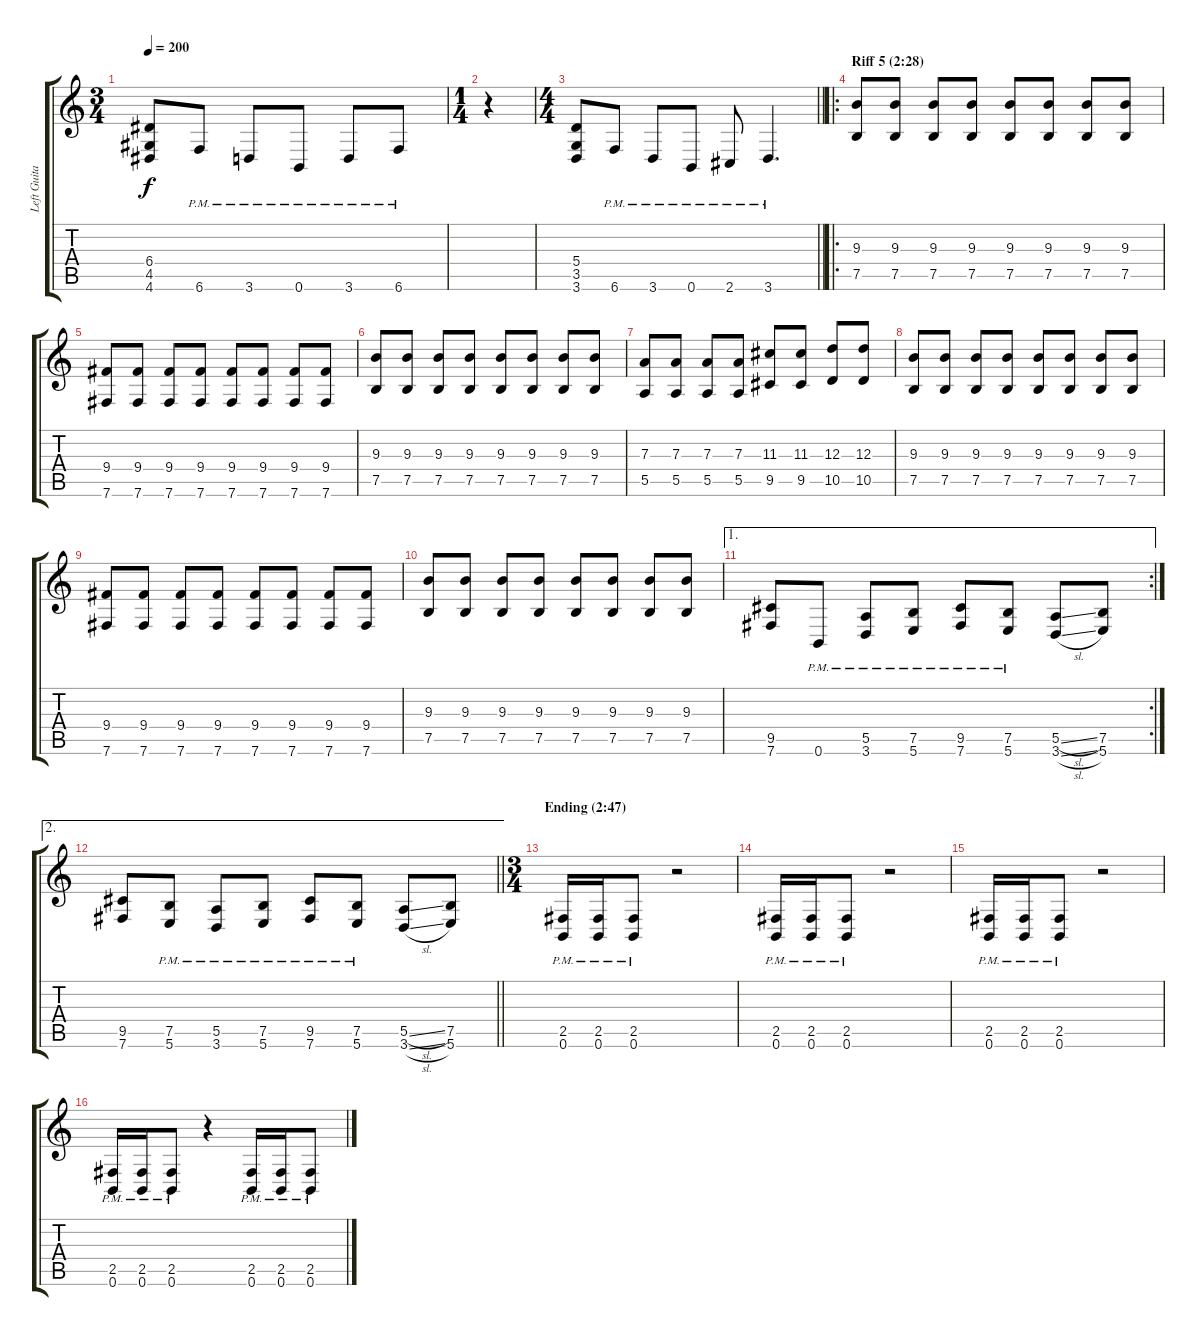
\track ("Left Guitar" "Left Guita") {instrument overdrivenguitar}
\staff {score tabs}
\tuning (B3 Gb3 D3 A2 E2 B1) {hide}
\ts (3 4)
\tempo 200
\clef g2
\ks c
(6.4 4.5 4.6).8{dy f} 6.6{pm}.8 3.6{pm}.8 0.6{pm}.8 3.6{pm}.8 6.6{pm}.8 |
\ts (1 4)
r.4 |
\ts (4 4)
\barLineRight lightlight
(5.4 3.5 3.6).8 6.6{pm}.8 3.6{pm}.8 0.6{pm}.8 2.6{pm}.8 3.6{pm}.4{d} |
\ro
\section ("" "Riff 5 (2:28)")
(9.3 7.5).8 (9.3 7.5).8 (9.3 7.5).8 (9.3 7.5).8 (9.3 7.5).8 (9.3 7.5).8 (9.3 7.5).8 (9.3 7.5).8 |
(9.4 7.6).8 (9.4 7.6).8 (9.4 7.6).8 (9.4 7.6).8 (9.4 7.6).8 (9.4 7.6).8 (9.4 7.6).8 (9.4 7.6).8 |
(9.3 7.5).8 (9.3 7.5).8 (9.3 7.5).8 (9.3 7.5).8 (9.3 7.5).8 (9.3 7.5).8 (9.3 7.5).8 (9.3 7.5).8 |
(7.3 5.5).8 (7.3 5.5).8 (7.3 5.5).8 (7.3 5.5).8 (11.3 9.5).8 (11.3 9.5).8 (12.3 10.5).8 (12.3 10.5).8 |
(9.3 7.5).8 (9.3 7.5).8 (9.3 7.5).8 (9.3 7.5).8 (9.3 7.5).8 (9.3 7.5).8 (9.3 7.5).8 (9.3 7.5).8 |
(9.4 7.6).8 (9.4 7.6).8 (9.4 7.6).8 (9.4 7.6).8 (9.4 7.6).8 (9.4 7.6).8 (9.4 7.6).8 (9.4 7.6).8 |
(9.3 7.5).8 (9.3 7.5).8 (9.3 7.5).8 (9.3 7.5).8 (9.3 7.5).8 (9.3 7.5).8 (9.3 7.5).8 (9.3 7.5).8 |
\ae 1
\rc 2
(9.5 7.6).8 0.6{pm}.8 (5.5{pm} 3.6{pm}).8 (7.5{pm} 5.6{pm}).8 (9.5{pm} 7.6{pm}).8 (7.5{pm} 5.6{pm}).8 (5.5{sl} 3.6{sl}).8 (7.5 5.6).8 |
\ae 2
\barLineRight lightlight
(9.5 7.6).8 (7.5{pm} 5.6{pm}).8 (5.5{pm} 3.6{pm}).8 (7.5{pm} 5.6{pm}).8 (9.5{pm} 7.6{pm}).8 (7.5{pm} 5.6{pm}).8 (5.5{sl} 3.6{sl}).8 (7.5 5.6).8 |
\ts (3 4)
\section ("" "Ending (2:47)")
(2.5{pm} 0.6{pm}).16 (2.5{pm} 0.6{pm}).16 (2.5{pm} 0.6{pm}).8 r.2 |
(2.5{pm} 0.6{pm}).16 (2.5{pm} 0.6{pm}).16 (2.5{pm} 0.6{pm}).8 r.2 |
(2.5{pm} 0.6{pm}).16 (2.5{pm} 0.6{pm}).16 (2.5{pm} 0.6{pm}).8 r.2 |
(2.5{pm} 0.6{pm}).16 (2.5{pm} 0.6{pm}).16 (2.5{pm} 0.6{pm}).8 r.4 (2.5{pm} 0.6{pm}).16 (2.5{pm} 0.6{pm}).16 (2.5{pm} 0.6{pm}).8
